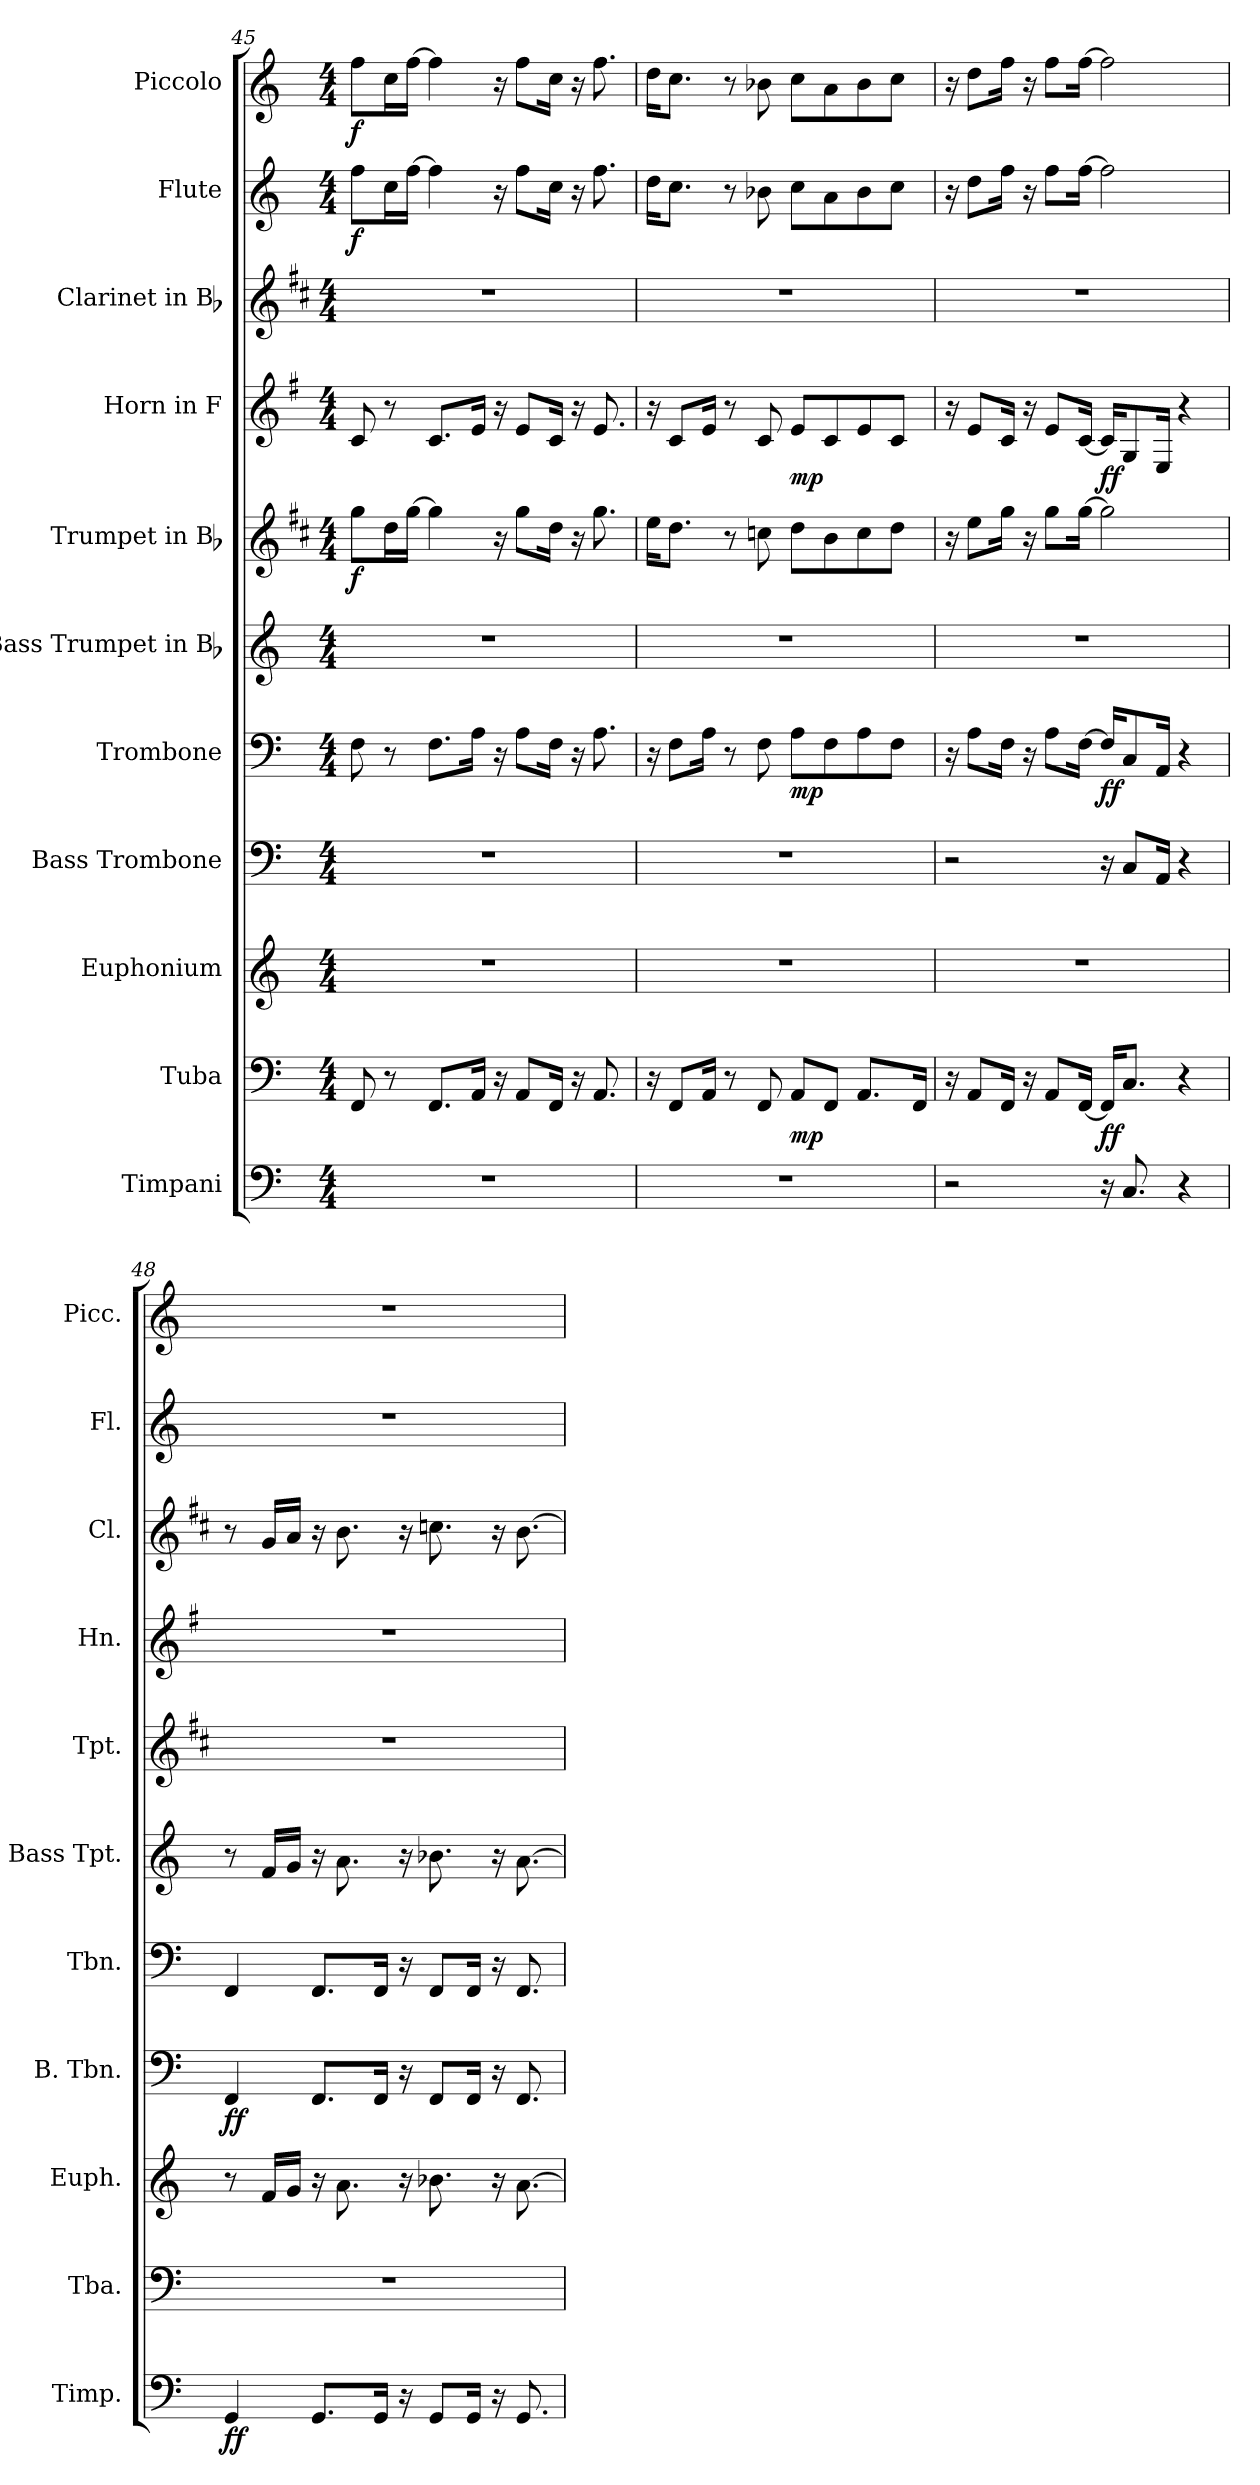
**kern	**dynam	**kern	**dynam	**kern	**kern	**dynam	**kern	**dynam	**kern	**kern	**dynam	**kern	**dynam	**kern	**kern	**dynam	**kern	**dynam
*part11	*part11	*part10	*part10	*part9	*part8	*part8	*part7	*part7	*part6	*part5	*part5	*part4	*part4	*part3	*part2	*part2	*part1	*part1
*staff11	*staff11	*staff10	*staff10	*staff9	*staff8	*staff8	*staff7	*staff7	*staff6	*staff5	*staff5	*staff4	*staff4	*staff3	*staff2	*staff2	*staff1	*staff1
*I"Timpani	*	*I"Tuba	*	*I"Euphonium	*I"Bass Trombone	*	*I"Trombone	*	*I"Bass Trumpet in Bb	*I"Trumpet in Bb	*	*I"Horn in F	*	*I"Clarinet in Bb	*I"Flute	*	*I"Piccolo	*
*I'Timp.	*	*I'Tba.	*	*I'Euph.	*I'B. Tbn.	*	*I'Tbn.	*	*I'Bass Tpt.	*I'Tpt.	*	*I'Hn.	*	*I'Cl.	*I'Fl.	*	*I'Picc.	*
!!LO:PB:g=z
*clefF4	*	*clefF4	*	*clefG2	*clefF4	*	*clefF4	*	*clefG2	*clefG2	*	*clefG2	*	*clefG2	*clefG2	*	*clefG2	*
*	*	*	*	*ITrd8c14	*	*	*	*	*ITrd8c14	*ITrd1c2	*	*ITrd4c7	*	*ITrd1c2	*	*	*ITrd-7c-12	*
*k[]	*	*k[]	*	*k[]	*k[]	*	*k[]	*	*k[]	*k[]	*	*k[]	*	*k[]	*k[]	*	*k[]	*
*C:	*	*C:	*	*C:	*C:	*	*C:	*	*C:	*C:	*	*C:	*	*C:	*C:	*	*C:	*
*M4/4	*	*M4/4	*	*M4/4	*M4/4	*	*M4/4	*	*M4/4	*M4/4	*	*M4/4	*	*M4/4	*M4/4	*	*M4/4	*
=45	=45	=45	=45	=45	=45	=45	=45	=45	=45	=45	=45	=45	=45	=45	=45	=45	=45	=45
1r	.	8FFi/	.	1r	1r	.	8Fi\	.	1r	8ffi\L	f	8Fi/	.	1r	8ffi\L	f	8fffi\L	f
.	.	8r	.	.	.	.	8r	.	.	16cci\L	.	8r	.	.	16cci\L	.	16ccci\L	.
.	.	.	.	.	.	.	.	.	.	[16ffi\JJ	.	.	.	.	[16ffi\JJ	.	[16fffi\JJ	.
.	.	8.FFi/L	.	.	.	.	8.Fi\L	.	.	4ffi\]	.	8.Fi/L	.	.	4ffi\]	.	4fffi\]	.
.	.	16AAi/Jk	.	.	.	.	16Ai\Jk	.	.	.	.	16Ai/Jk	.	.	.	.	.	.
.	.	16r	.	.	.	.	16r	.	.	16r	.	16r	.	.	16r	.	16r	.
.	.	8AAi/L	.	.	.	.	8Ai\L	.	.	8ffi\L	.	8Ai/L	.	.	8ffi\L	.	8fffi\L	.
.	.	16FFi/Jk	.	.	.	.	16Fi\Jk	.	.	16cci\Jk	.	16Fi/Jk	.	.	16cci\Jk	.	16ccci\Jk	.
.	.	16r	.	.	.	.	16r	.	.	16r	.	16r	.	.	16r	.	16r	.
.	.	8.AAi/	.	.	.	.	8.Ai\	.	.	8.ffi\	.	8.Ai/	.	.	8.ffi\	.	8.fffi\	.
=46	=46	=46	=46	=46	=46	=46	=46	=46	=46	=46	=46	=46	=46	=46	=46	=46	=46	=46
1r	.	16r	.	1r	1r	.	16r	.	1r	16ddi\KL	.	16r	.	1r	16ddi\KL	.	16dddi\KL	.
.	.	8FFi/L	.	.	.	.	8Fi\L	.	.	8.cci\J	.	8Fi/L	.	.	8.cci\J	.	8.ccci\J	.
.	.	16AAi/Jk	.	.	.	.	16Ai\Jk	.	.	.	.	16Ai/Jk	.	.	.	.	.	.
.	.	8r	.	.	.	.	8r	.	.	8r	.	8r	.	.	8r	.	8r	.
.	.	8FFi/	.	.	.	.	8Fi\	.	.	8b-Xi\	.	8Fi/	.	.	8b-Xi\	.	8bb-Xi\	.
.	.	8AAi/L	mp	.	.	.	8Ai\L	mp	.	8cci\L	.	8Ai/L	mp	.	8cci\L	.	8ccci\L	.
.	.	8FFi/J	.	.	.	.	8Fi\	.	.	8ai\	.	8Fi/	.	.	8ai\	.	8aai\	.
.	.	8.AAi/L	.	.	.	.	8Ai\	.	.	8b-i\	.	8Ai/	.	.	8b-i\	.	8bb-i\	.
.	.	.	.	.	.	.	8Fi\J	.	.	8cci\J	.	8Fi/J	.	.	8cci\J	.	8ccci\J	.
.	.	16FFi/Jk	.	.	.	.	.	.	.	.	.	.	.	.	.	.	.	.
=47	=47	=47	=47	=47	=47	=47	=47	=47	=47	=47	=47	=47	=47	=47	=47	=47	=47	=47
2r	.	16r	.	1r	2r	.	16r	.	1r	16r	.	16r	.	1r	16r	.	16r	.
.	.	8AAi/L	.	.	.	.	8Ai\L	.	.	8ddi\L	.	8Ai/L	.	.	8ddi\L	.	8dddi\L	.
.	.	16FFi/Jk	.	.	.	.	16Fi\Jk	.	.	16ffi\Jk	.	16Fi/Jk	.	.	16ffi\Jk	.	16fffi\Jk	.
.	.	16r	.	.	.	.	16r	.	.	16r	.	16r	.	.	16r	.	16r	.
.	.	8AAi/L	.	.	.	.	8Ai\L	.	.	8ffi\L	.	8Ai/L	.	.	8ffi\L	.	8fffi\L	.
.	.	[16FFi/Jk	.	.	.	.	[16Fi\Jk	.	.	[16ffi\Jk	.	[16Fi/Jk	.	.	[16ffi\Jk	.	[16fffi\Jk	.
16r	.	16FFi/KL]	ff	.	16r	.	16Fi/KL]	ff	.	2ffi\]	.	16Fi/KL]	ff	.	2ffi\]	.	2fffi\]	.
8.Ci/	.	8.Ci/J	.	.	8Ci/L	.	8Ci/	.	.	.	.	8Ci/	.	.	.	.	.	.
.	.	.	.	.	16AAi/Jk	.	16AAi/Jk	.	.	.	.	16AAi/Jk	.	.	.	.	.	.
4r	.	4r	.	.	4r	.	4r	.	.	.	.	4r	.	.	.	.	.	.
=48	=48	=48	=48	=48	=48	=48	=48	=48	=48	=48	=48	=48	=48	=48	=48	=48	=48	=48
4GGi/	ff	1r	.	8r	4FFi/	ff	4FFi/	.	8r	1r	.	1r	.	8r	1r	.	1r	.
.	.	.	.	16Fi/LL	.	.	.	.	16Fi/LL	.	.	.	.	16fi/LL	.	.	.	.
.	.	.	.	16Gi/JJ	.	.	.	.	16Gi/JJ	.	.	.	.	16gi/JJ	.	.	.	.
8.GGi/L	.	.	.	16r	8.FFi/L	.	8.FFi/L	.	16r	.	.	.	.	16r	.	.	.	.
.	.	.	.	8.Ai\	.	.	.	.	8.Ai\	.	.	.	.	8.ai\	.	.	.	.
16GGi/Jk	.	.	.	.	16FFi/Jk	.	16FFi/Jk	.	.	.	.	.	.	.	.	.	.	.
16r	.	.	.	16r	16r	.	16r	.	16r	.	.	.	.	16r	.	.	.	.
8GGi/L	.	.	.	8.B-Xi\	8FFi/L	.	8FFi/L	.	8.B-Xi\	.	.	.	.	8.b-Xi\	.	.	.	.
16GGi/Jk	.	.	.	.	16FFi/Jk	.	16FFi/Jk	.	.	.	.	.	.	.	.	.	.	.
16r	.	.	.	16r	16r	.	16r	.	16r	.	.	.	.	16r	.	.	.	.
8.GGi/	.	.	.	[8.Ai\	8.FFi/	.	8.FFi/	.	[8.Ai\	.	.	.	.	[8.ai\	.	.	.	.
=	=	=	=	=	=	=	=	=	=	=	=	=	=	=	=	=	=	=
*-	*-	*-	*-	*-	*-	*-	*-	*-	*-	*-	*-	*-	*-	*-	*-	*-	*-	*-
